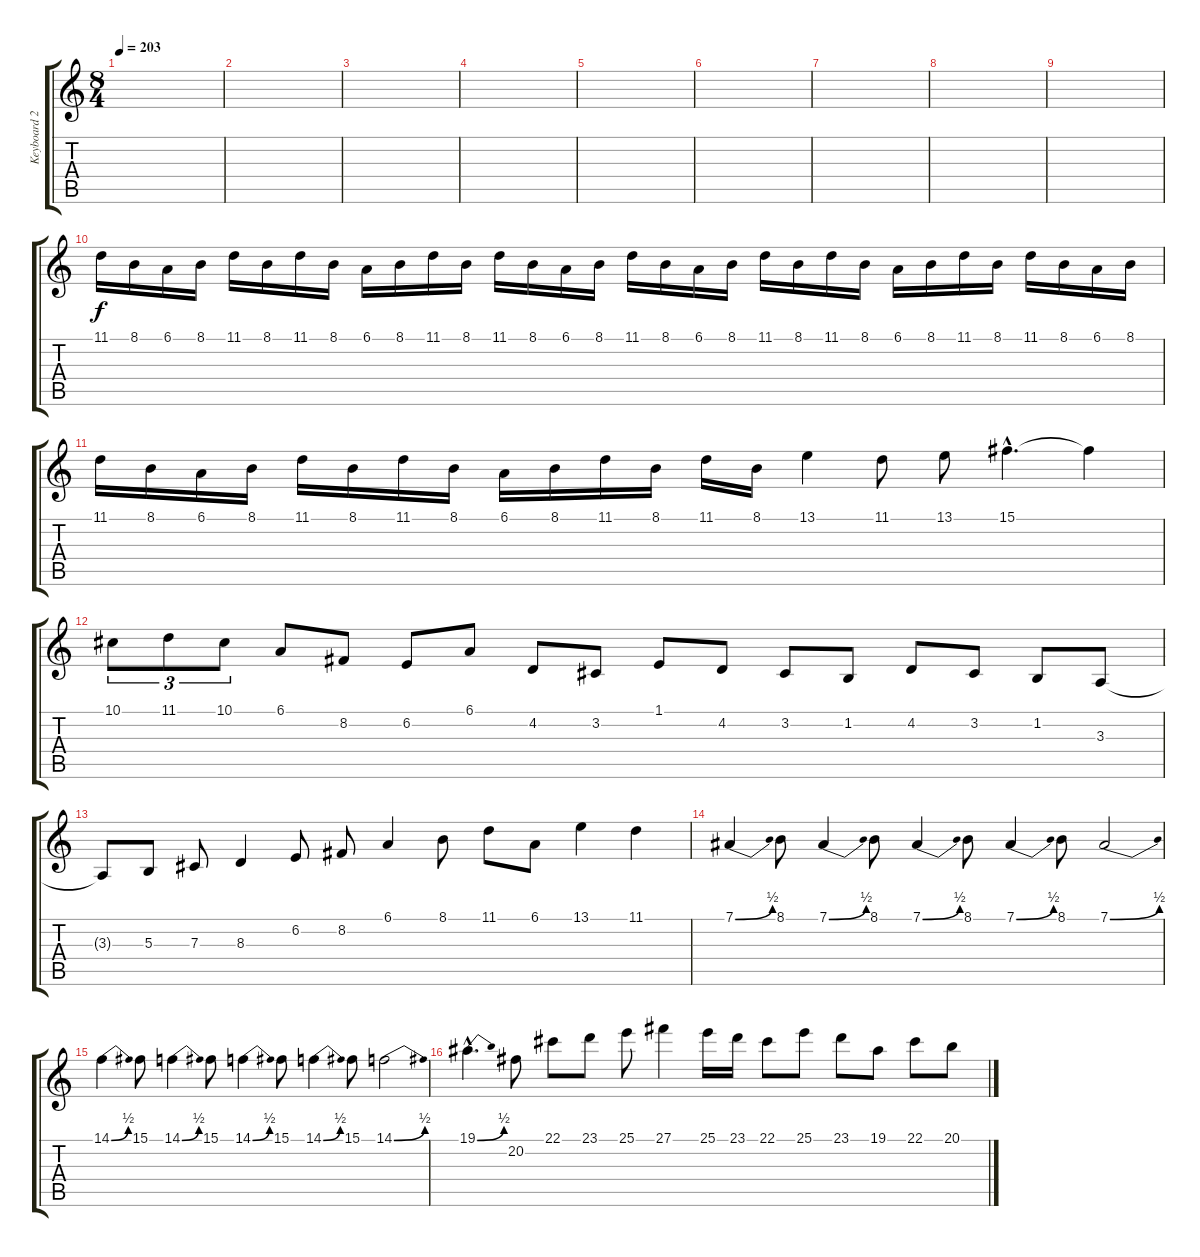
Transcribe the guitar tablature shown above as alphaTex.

\track ("Keyboard 2" "Keyboard 2") {instrument lead2sawtooth}
\staff {score tabs}
\tuning (Eb4 Bb3 Gb3 Db3 Ab2 Eb2) {hide}
\ts (8 4)
\tempo 203
\clef g2
\ks c
|
|
|
|
|
|
|
|
|
11.1.16 8.1.16 6.1.16 8.1.16 11.1.16 8.1.16 11.1.16 8.1.16 6.1.16 8.1.16 11.1.16 8.1.16 11.1.16 8.1.16 6.1.16 8.1.16 11.1.16 8.1.16 6.1.16 8.1.16 11.1.16 8.1.16 11.1.16 8.1.16 6.1.16 8.1.16 11.1.16 8.1.16 11.1.16 8.1.16 6.1.16 8.1.16 |
11.1.16 8.1.16 6.1.16 8.1.16 11.1.16 8.1.16 11.1.16 8.1.16 6.1.16 8.1.16 11.1.16 8.1.16 11.1.16 8.1.16 13.1.4 11.1.8 13.1.8 15.1{hac}.4{d} 15.1{t}.4 |
10.1.8{tu (3 2)} 11.1.8{tu (3 2)} 10.1.8{tu (3 2)} 6.1.8 8.2.8 6.2.8 6.1.8 4.2.8 3.2.8 1.1.8 4.2.8 3.2.8 1.2.8 4.2.8 3.2.8 1.2.8 3.3.8 |
3.3{t}.8 5.3.8 7.3.8 8.3.4 6.2.8 8.2.8 6.1.4 8.1.8 11.1.8 6.1.8 13.1.4 11.1.4 |
7.1{be (bend 0 0 60 2)}.4 8.1.8 7.1{be (bend 0 0 60 2)}.4 8.1.8 7.1{be (bend 0 0 60 2)}.4 8.1.8 7.1{be (bend 0 0 60 2)}.4 8.1.8 7.1{be (bend 0 0 60 2)}.2 |
14.1{be (bend 0 0 60 2)}.4 15.1.8 14.1{be (bend 0 0 60 2)}.4 15.1.8 14.1{be (bend 0 0 60 2)}.4 15.1.8 14.1{be (bend 0 0 60 2)}.4 15.1.8 14.1{be (bend 0 0 60 2)}.2 |
19.1{be (bend 0 0 60 2) hac}.4{d} 20.2.8 22.1.8 23.1.8 25.1.8 27.1.4 25.1.16 23.1.16 22.1.8 25.1.8 23.1.8 19.1.8 22.1.8 20.1.8
